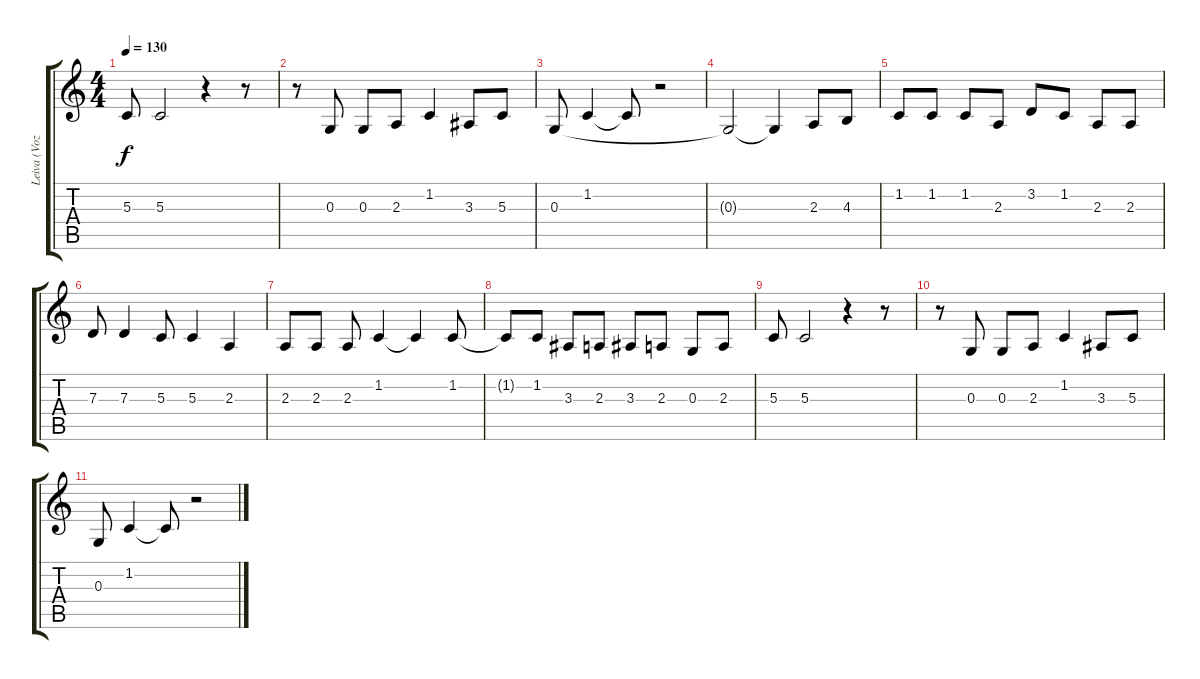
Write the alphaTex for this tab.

\track ("Leiva (Voz)" "Leiva (Voz") {instrument cello}
\staff {score tabs}
\tuning (E4 B3 G3 D3 A2 E2) {hide}
\ts (4 4)
\tempo 130
\clef g2
\ks c
5.3.8{dy f} 5.3.2 r.4 r.8 |
r.8 0.3.8 0.3.8 2.3.8 1.2.4 3.3.8 5.3.8 |
0.3.8 1.2.4 1.2{t}.8 r.2 |
0.3{t}.2 0.3{t}.4 2.3.8 4.3.8 |
1.2.8 1.2.8 1.2.8 2.3.8 3.2.8 1.2.8 2.3.8 2.3.8 |
7.3.8 7.3.4 5.3.8 5.3.4 2.3.4 |
2.3.8 2.3.8 2.3.8 1.2.4 1.2{t}.4 1.2.8 |
1.2{t}.8 1.2.8 3.3.8 2.3.8 3.3.8 2.3.8 0.3.8 2.3.8 |
5.3.8 5.3.2 r.4 r.8 |
r.8 0.3.8 0.3.8 2.3.8 1.2.4 3.3.8 5.3.8 |
0.3.8 1.2.4 1.2{t}.8 r.2
